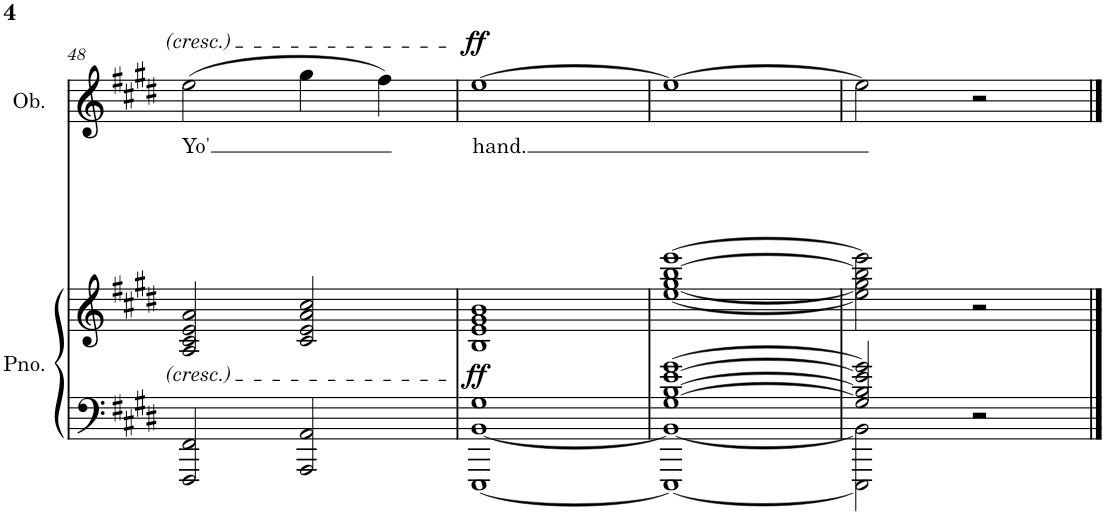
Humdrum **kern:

**kern	**kern	**dynam	**kern	**text	**dynam
*part2	*part2	*part2	*part1	*part1	*part1
*staff3	*staff2	*staff2/3	*staff1	*staff1	*staff1
*I"Piano	*	*	*I"Oboe	*	*
*I'Pno.	*	*	*I'Ob.	*	*
!!LO:PB:g=z
*clefF4	*clefG2	*	*clefG2	*	*
*k[f#c#g#d#]	*k[f#c#g#d#]	*	*k[f#c#g#d#]	*	*
*M4/4	*M4/4	*	*M4/4	*	*
=48	=48	=48	=48	=48	=48
!	!	!	!	!LO:LY:b	!
2FFF#/ 2FF#/	2A/ 2c#/ 2e/ 2a/	.	(2ee\	Yo'	.
2AAA/ 2AA/	2c#/ 2e/ 2a/ 2cc#/	.	4gg#\	.	.
.	.	.	4ff#\)	.	.
=49	=49	=49	=49	=49	=49
*^	*	*	*	*	*
!	!	!	!LO:DY:b	!	!LO:LY:b	!LO:DY:a
1G#	[1EEE [1BB	1B 1e 1g# 1b	ff	[1ee	hand.	ff
=50	=50	=50	=50	=50	=50	=50
[1G# [1B [1e [1g#	1EEE_ 1BB_	[1ee [1gg# [1bb [1eee	.	1ee_	.	.
=51	=51	=51	=51	=51	=51	=51
2G#/] 2B/] 2e/] 2g#/]	2EEE\] 2BB\]	2ee\] 2gg#\] 2bb\] 2eee\]	.	2ee\]	.	.
2r	2ryy	2r	.	2r	.	.
*v	*v	*	*	*	*	*
==	==	==	==	==	==
*-	*-	*-	*-	*-	*-
